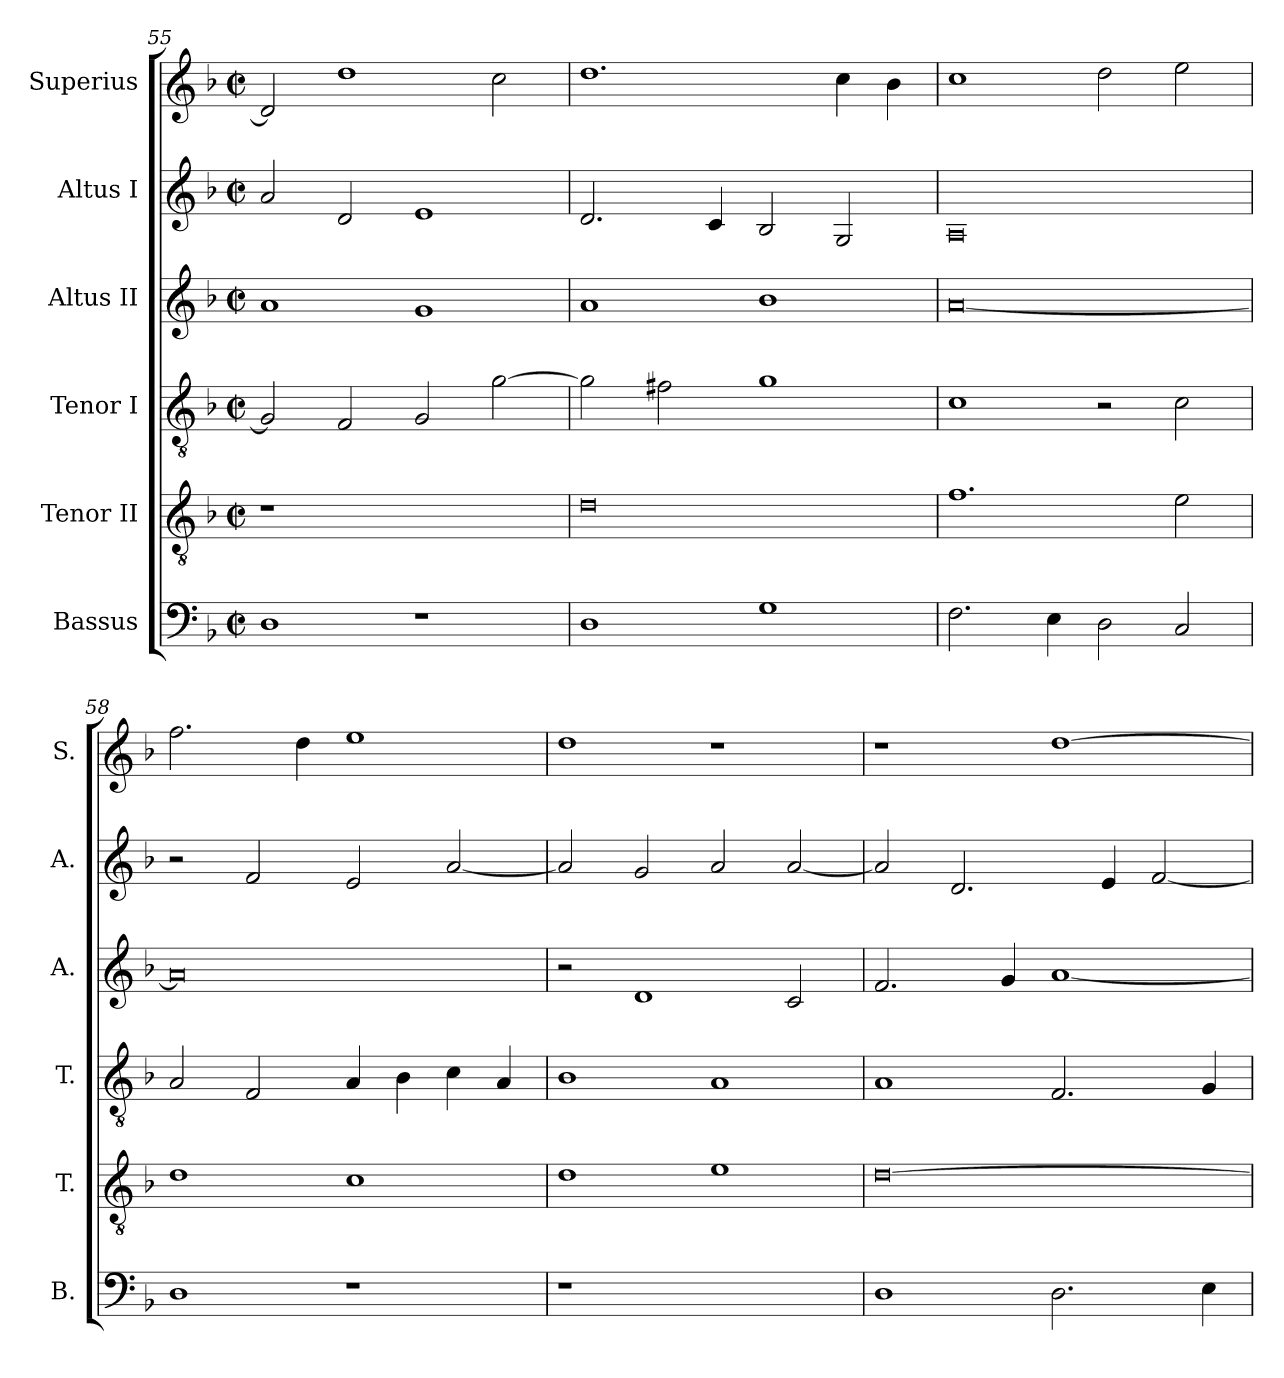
**kern	**kern	**kern	**kern	**kern	**kern
*part6	*part5	*part4	*part3	*part2	*part1
*staff6	*staff5	*staff4	*staff3	*staff2	*staff1
*I"Bassus	*I"Tenor II	*I"Tenor I	*I"Altus II	*I"Altus I	*I"Superius
*I'B.	*I'T.	*I'T.	*I'A.	*I'A.	*I'S.
*clefF4	*clefGv2	*clefGv2	*clefG2	*clefG2	*clefG2
*	*ITrd7c12	*ITrd7c12	*	*	*
*k[b-]	*k[b-]	*k[b-]	*k[b-]	*k[b-]	*k[b-]
*F:	*F:	*F:	*F:	*F:	*F:
*M2/2	*M2/2	*M2/2	*M2/2	*M2/2	*M2/2
*met(c|)	*met(c|)	*met(c|)	*met(c|)	*met(c|)	*met(c|)
=55	=55	=55	=55	=55	=55
!	!LO:N:vis=1	!	!	!	!
1Di	1r	2GGi/]	1ai	2ai/	2di/]
.	.	2FFi/	.	2di/	1ddi
1r	1ryy	2GGi/	1gi	1ei	.
.	.	[>2Gi\	.	.	2cci\
=56	=56	=56	=56	=56	=56
1Di	0Di	2Gi\]	1ai	2.di/	1.ddi
.	.	2F#Xi\	.	.	.
.	.	.	.	4ci/	.
1Gi	.	1Gi	1b-i	2B-i/	.
.	.	.	.	2Gi/	4cci\
.	.	.	.	.	4b-i\
=57	=57	=57	=57	=57	=57
2.Fi\	1.Fi	1Ci	[<0ai	0Ai	1cci
4Ei\	.	.	.	.	.
2Di\	.	2r	.	.	2ddi\
2Ci/	2Ei\	2Ci\	.	.	2eei\
!!LO:PB:g=z
=58	=58	=58	=58	=58	=58
1Di	1Di	2AAi/	0ai]	2r	2.ffi\
.	.	2FFi/	.	2fi/	.
.	.	.	.	.	4ddi\
1r	1Ci	4AAi/	.	2ei/	1eei
.	.	4BB-i\	.	.	.
.	.	4Ci\	.	[<2ai/	.
.	.	4AAi/	.	.	.
=59	=59	=59	=59	=59	=59
!LO:N:vis=1	!	!	!	!	!
1r	1Di	1BB-i	2r	2ai/]	1ddi
.	.	.	1di	2gi/	.
1ryy	1Ei	1AAi	.	2ai/	1r
.	.	.	2ci/	[<2ai/	.
=60	=60	=60	=60	=60	=60
1Di	[>0Di	1AAi	2.fi/	2ai/]	1r
.	.	.	.	2.di/	.
.	.	.	4gi/	.	.
2.Di\	.	2.FFi/	[<1ai	.	[>1ddi
.	.	.	.	4ei/	.
.	.	.	.	[<2fi/	.
4Ei\	.	4GGi/	.	.	.
=	=	=	=	=	=
*-	*-	*-	*-	*-	*-
